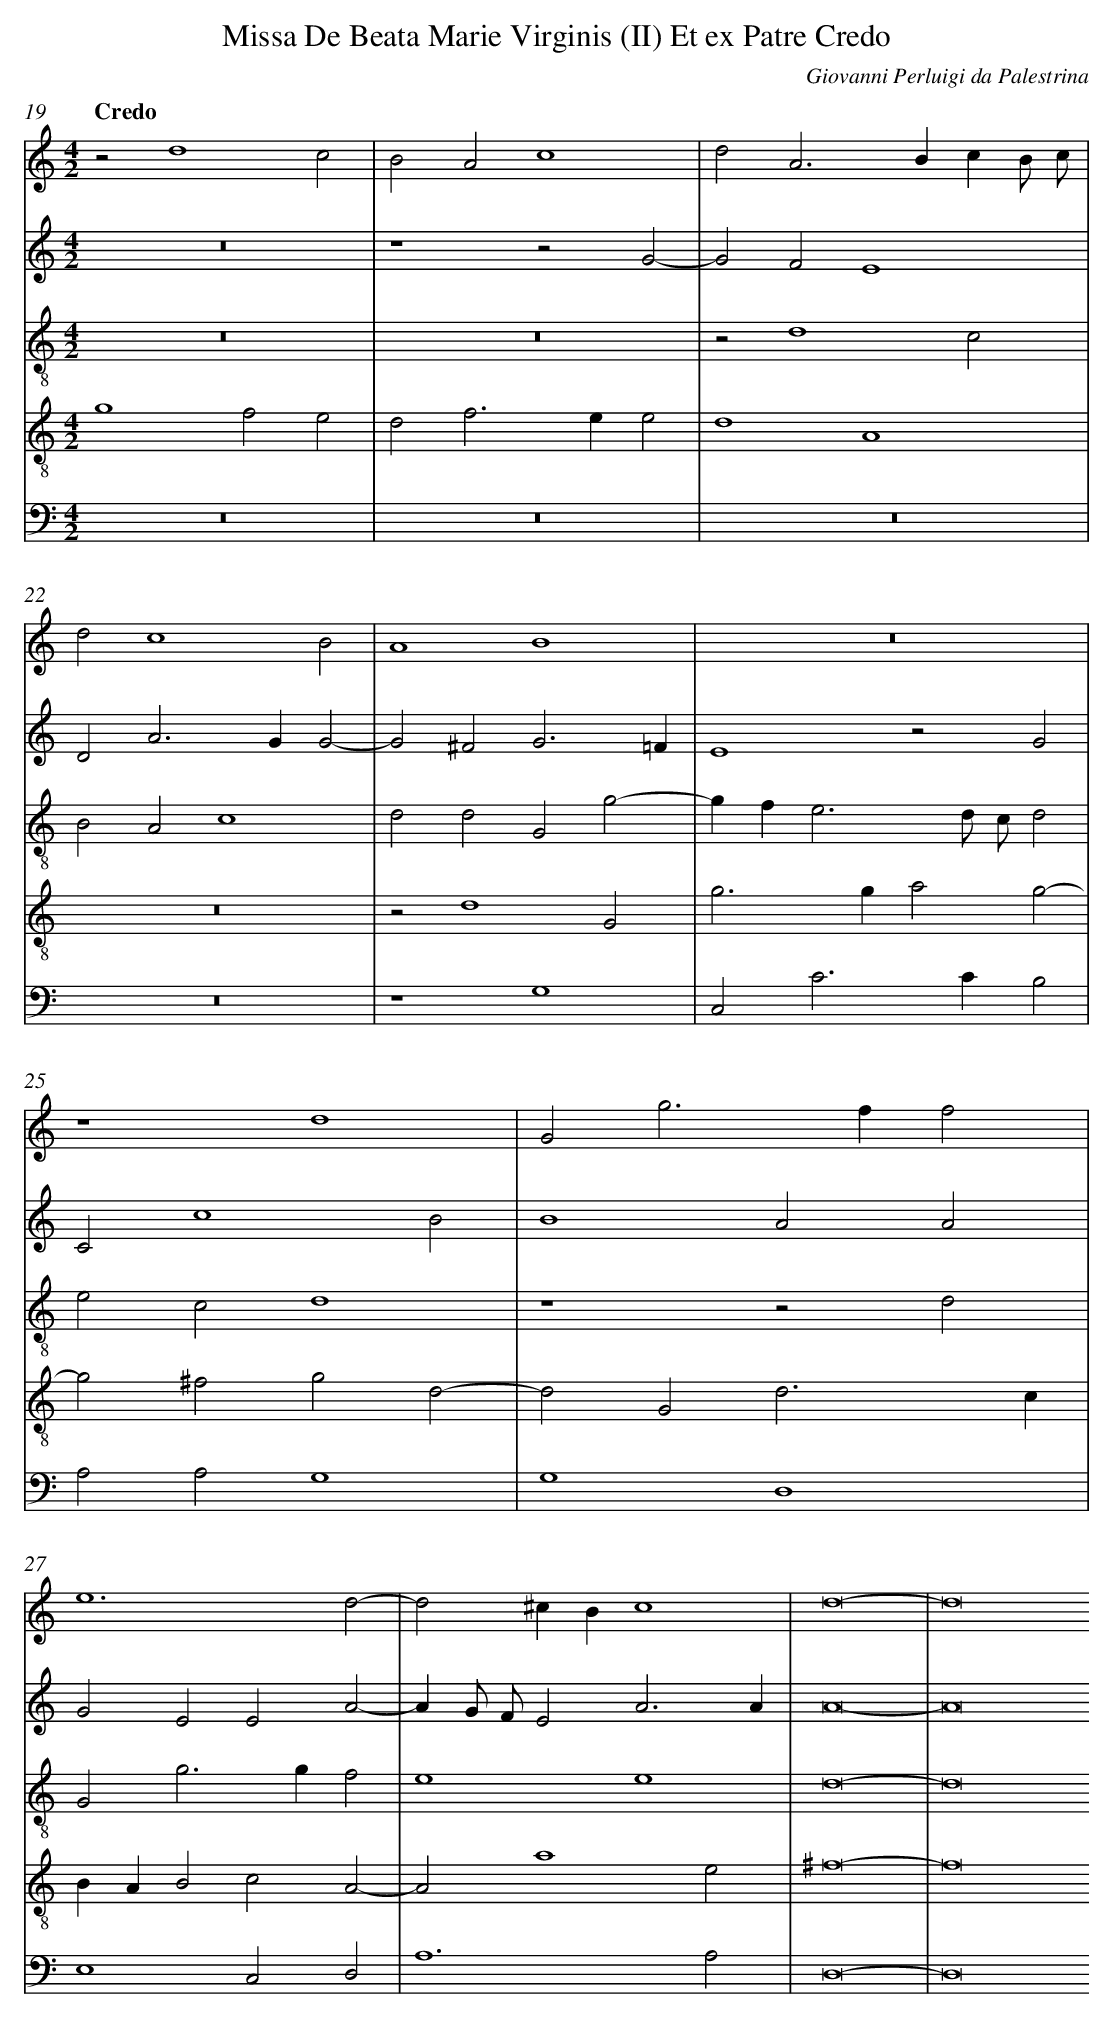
X:1
T: Missa De Beata Marie Virginis (II) Et ex Patre Credo
C: Giovanni Perluigi da Palestrina
L: 1/4
M: 4/2
Q: "Credo"
V: 1 clef=treble
V: 2 clef=treble
V: 3 clef=treble-8
V: 4 clef=treble-8
V: 5 clef=bass
K: C
[V:1] z2d4c2 |
[V:2] z8 |
[V:3] z8 |
[V:4] g4f2e2 |
[V:5] z8 |
[V:1] B2A2c4 |
[V:2] z4z2G2- |
[V:3] z8 |
[V:4] d2f2>e2e2 |
[V:5] z8 |
[V:1] d2A2>B2cB/ c/ |
[V:2] G2F2E4 |
[V:3] z2d4c2 |
[V:4] d4A4 |
[V:5] z8 |
[V:1] d2c4B2 |
[V:2] D2A2>G2G2- |
[V:3] B2A2c4 |
[V:4] z8 |
[V:5] z8 |
[V:1] A4B4 |
[V:2] G2^F2G3=F |
[V:3] d2d2G2g2- |
[V:4] z2d4G2 |
[V:5] z4G,4 |
[V:1] z8 |
[V:2] E4z2G2 |
[V:3] gf2<e2d/ c/d2 |
[V:4] g2>g2a2g2- |
[V:5] C,2C2>C2B,2 |
[V:1] z4d4 |
[V:2] C2c4B2 |
[V:3] e2c2d4 |
[V:4] g2^f2g2d2- |
[V:5] A,2A,2G,4 |
[V:1] G2g2>f2f2 |
[V:2] B4A2A2 |
[V:3] z4z2d2 |
[V:4] d2G2d3c |
[V:5] G,4D,4 |
[V:1] e6d2- |
[V:2] G2E2E2A2- |
[V:3] G2g2>g2f2 |
[V:4] BAB2c2A2- |
[V:5] E,4C,2D,2 |
[V:1] d2^cBc4 |
[V:2] AG/ F/E2A3A |
[V:3] e4e4 |
[V:4] A2a4e2 |
[V:5] A,6A,2 |
[V:1] d8- |
[V:2] A8- |
[V:3] d8- |
[V:4] ^f8- |
[V:5] D,8- |
[V:1] d8
[V:2] A8
[V:3] d8
[V:4] f8
[V:5] D,8
